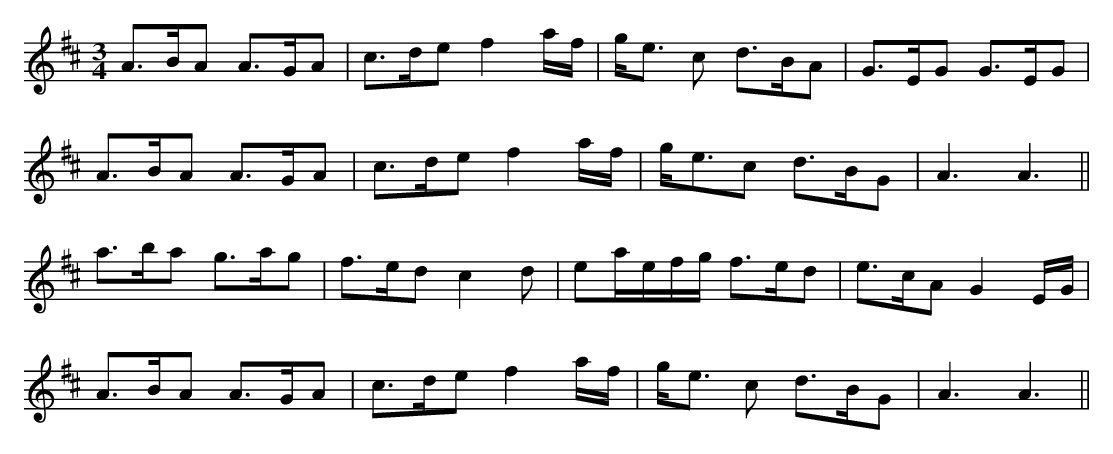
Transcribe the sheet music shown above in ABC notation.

X:1
M:3/4
K:Amix
A>BA A>GA|c>de f2 a/f/|g<e c d>BA|G>EG G>EG|
A>BA A>GA|c>de f2 a/f/|g<ec d>BG|A3 A3||
a>ba g>ag|f>ed c2d|ea/e/f/g/ f>ed|e>cA G2E/G/|
A>BA A>GA|c>de f2a/f/|g<e c d>BG|A3 A3||
